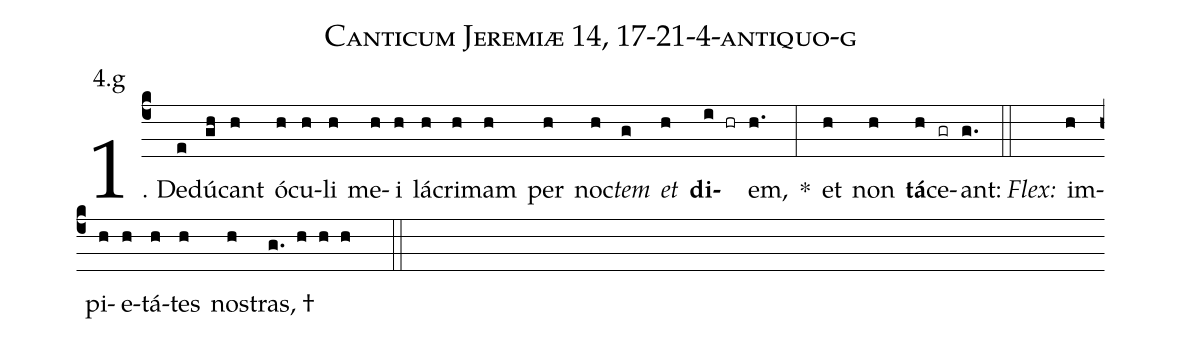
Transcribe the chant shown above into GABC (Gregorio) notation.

name: Canticum Jeremiæ 14, 17-21-4-antiquo-g;
annotation: 4.g;
%%
(c4)1. De(e)dú(gh)cant(h) ó(h)cu(h)li(h) me(h)i(h) lá(h)cri(h)mam(h) per(h) noc(h)<i>tem</i>(g) <i>et</i>(h) <b>di</b>(i hr)em,(h.) *(:) et(h) non(h) <b>tá</b>(h)ce(gr)ant:(g.) (::)
<i>Flex:</i>()  im(h)pi(h)e(h)tá(h)tes(h) nos(h)tras, †(g. h h h  ::)
